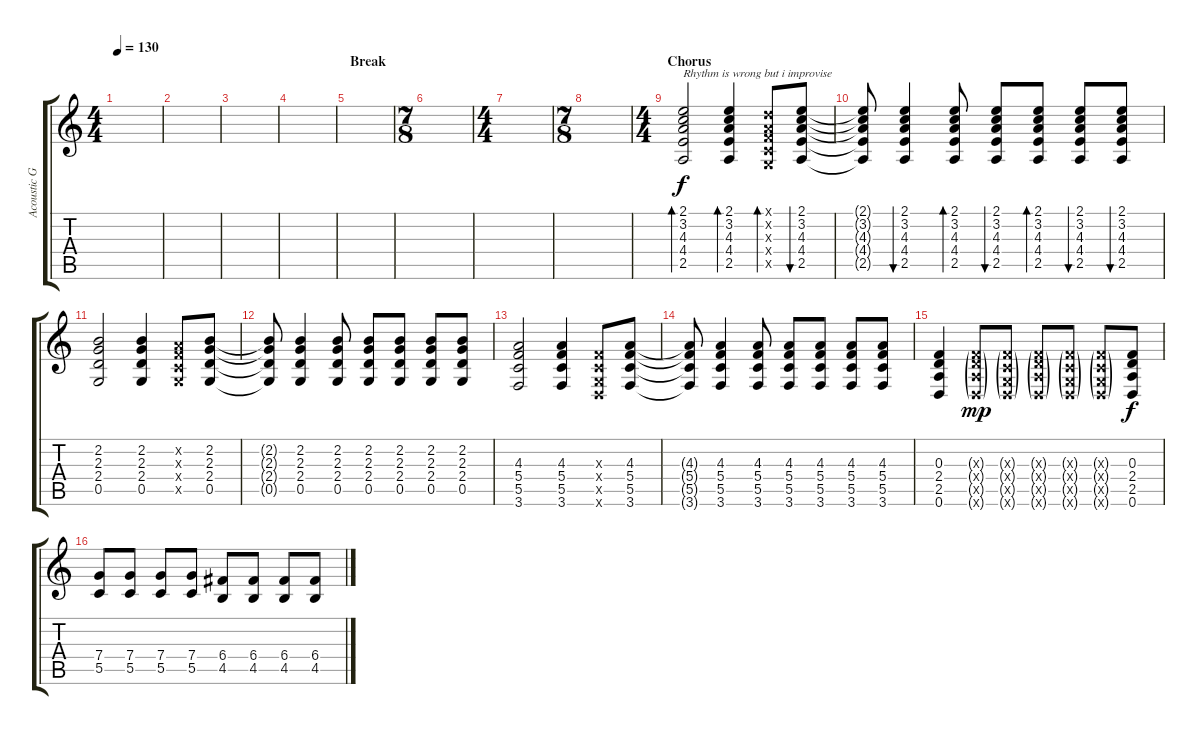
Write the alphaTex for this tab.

\track ("Acoustic Guitar" "Acoustic G") {instrument acousticguitarsteel}
\staff {score tabs}
\tuning (D4 A3 F3 C3 G2 D2) {hide}
\ts (4 4)
\tempo 130
\clef g2
\ks c
|
|
|
|
\section ("" "Break")
|
\ts (7 8)
|
\ts (4 4)
|
\ts (7 8)
|
\ts (4 4)
\section ("" "Chorus")
(2.1 3.2 4.3 4.4 2.5).2{bd 60 txt "Rhythm is wrong but i improvise"} (2.1 3.2 4.3 4.4 2.5).4{bd 60} (0.1{x} 0.2{x} 0.3{x} 0.4{x} 0.5{x}).8{bd 60} (2.1 3.2 4.3 4.4 2.5).8{bu 60} |
(2.1{t} 3.2{t} 4.3{t} 4.4{t} 2.5{t}).8 (2.1 3.2 4.3 4.4 2.5).4{bu 60} (2.1 3.2 4.3 4.4 2.5).8{bd 60} (2.1 3.2 4.3 4.4 2.5).8{bu 60} (2.1 3.2 4.3 4.4 2.5).8{bd 60} (2.1 3.2 4.3 4.4 2.5).8{bu 60} (2.1 3.2 4.3 4.4 2.5).8{bu 60} |
(2.2 2.3 2.4 0.5).2 (2.2 2.3 2.4 0.5).4 (0.2{x} 0.3{x} 0.4{x} 0.5{x}).8 (2.2 2.3 2.4 0.5).8 |
(2.2{t} 2.3{t} 2.4{t} 0.5{t}).8 (2.2 2.3 2.4 0.5).4 (2.2 2.3 2.4 0.5).8 (2.2 2.3 2.4 0.5).8 (2.2 2.3 2.4 0.5).8 (2.2 2.3 2.4 0.5).8 (2.2 2.3 2.4 0.5).8 |
(4.3 5.4 5.5 3.6).2 (4.3 5.4 5.5 3.6).4 (0.3{x} 0.4{x} 0.5{x} 0.6{x}).8 (4.3 5.4 5.5 3.6).8 |
(4.3{t} 5.4{t} 5.5{t} 3.6{t}).8 (4.3 5.4 5.5 3.6).4 (4.3 5.4 5.5 3.6).8 (4.3 5.4 5.5 3.6).8 (4.3 5.4 5.5 3.6).8 (4.3 5.4 5.5 3.6).8 (4.3 5.4 5.5 3.6).8 |
(0.3 2.4 2.5 0.6).4 (0.3{g x} 2.4{g x} 2.5{g x} 0.6{g x}).8{dy mp} (0.3{g x} 0.4{g x} 0.5{g x} 0.6{g x}).8 (0.3{g x} 2.4{g x} 2.5{g x} 0.6{g x}).8 (0.3{g x} 0.4{g x} 0.5{g x} 0.6{g x}).8 (0.3{g x} 0.4{g x} 0.5{g x} 0.6{g x}).8 (0.3 2.4 2.5 0.6).8{dy f} |
(7.4 5.5).8 (7.4 5.5).8 (7.4 5.5).8 (7.4 5.5).8 (6.4 4.5).8 (6.4 4.5).8 (6.4 4.5).8 (6.4 4.5).8
